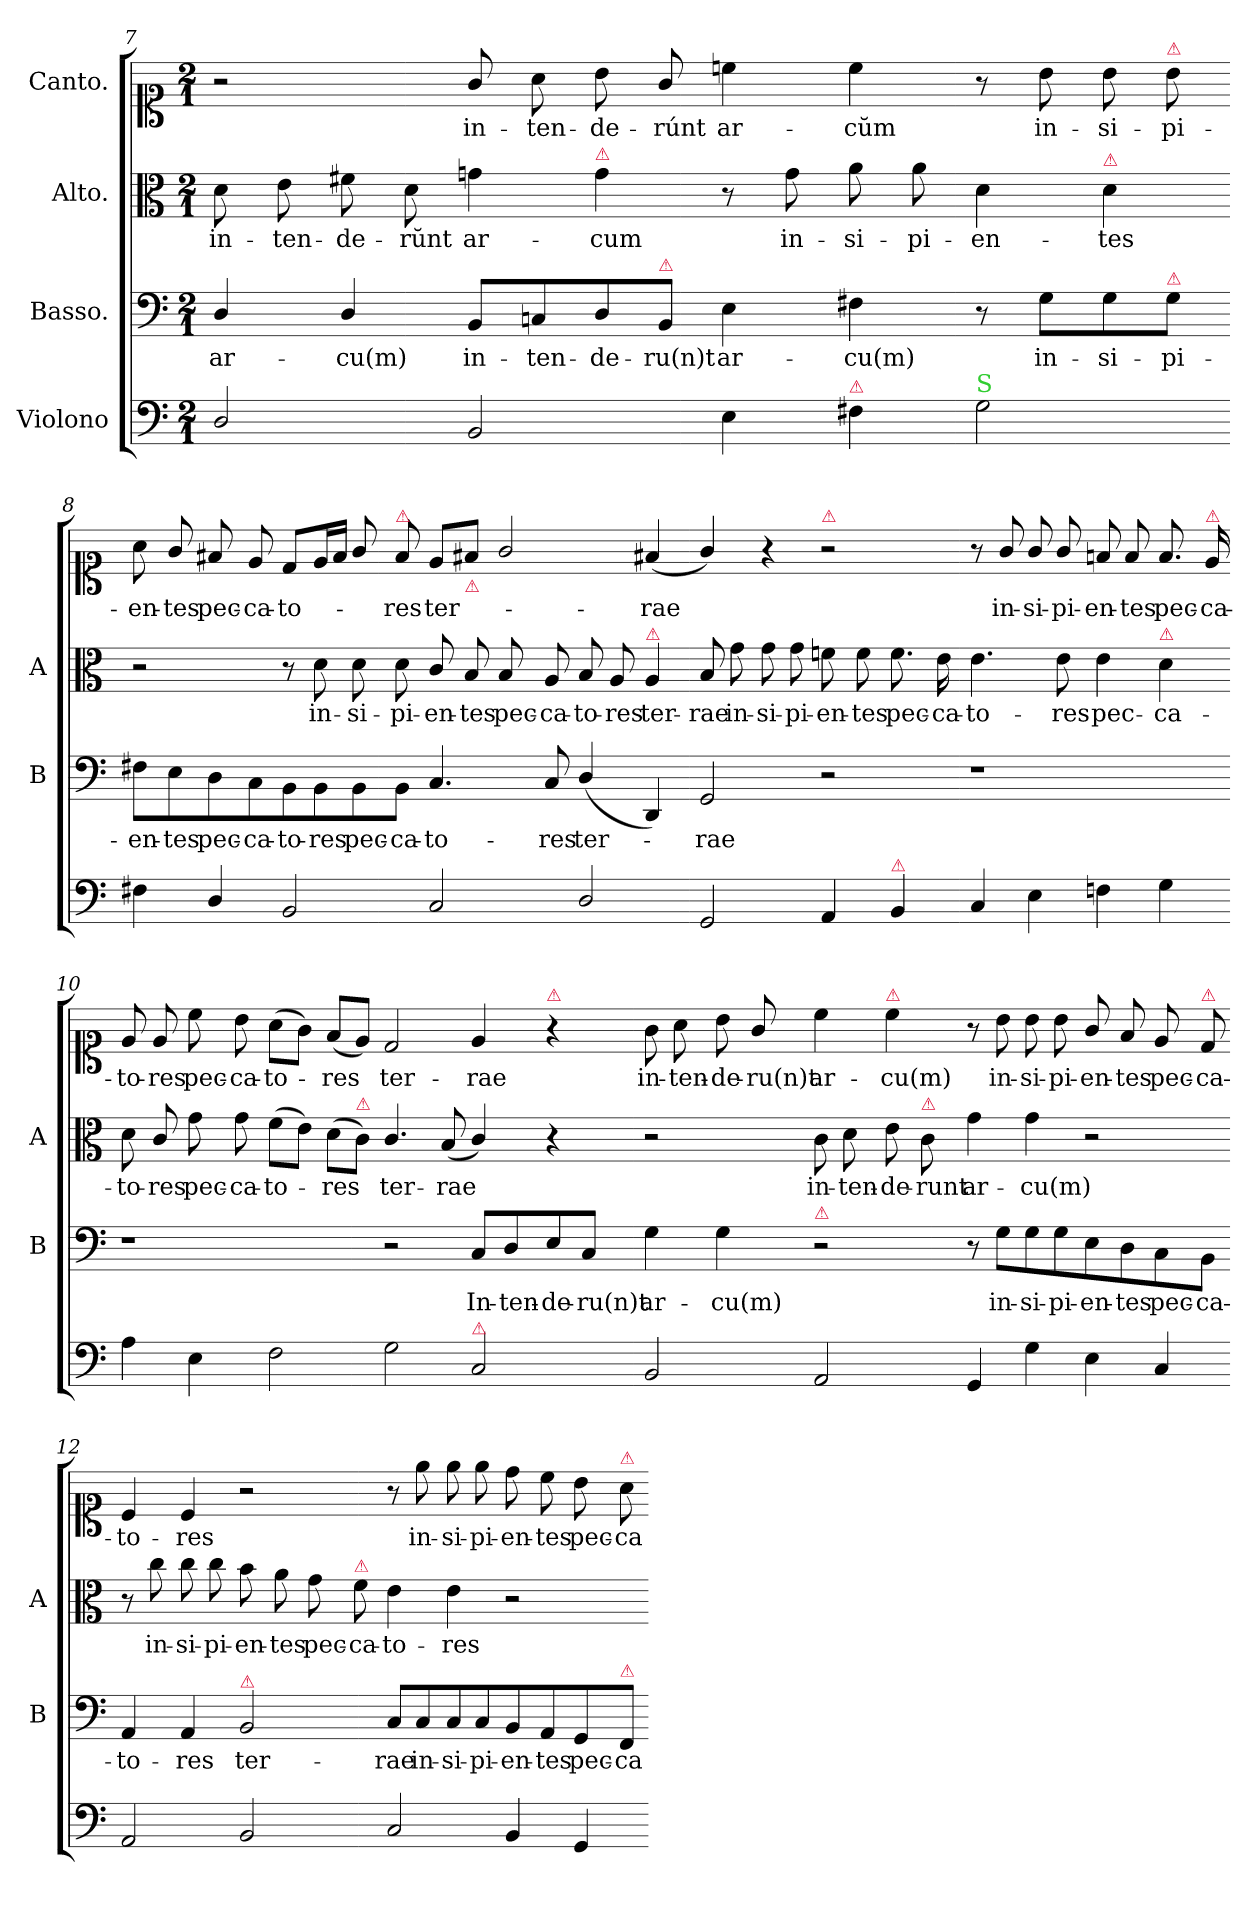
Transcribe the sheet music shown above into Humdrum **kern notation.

**kern	**kern	**text	**kern	**text	**kern	**text
*part4	*part3	*part3	*part2	*part2	*part1	*part1
*staff4	*staff3	*staff3	*staff2	*staff2	*staff1	*staff1
*I"Violono	*I"Basso.	*	*I"Alto.	*	*I"Canto.	*
*	*I'B	*	*I'A	*	*	*
*clefF4	*clefF4	*	*clefC3	*	*clefC1	*
*k[]	*k[]	*	*k[]	*	*k[]	*
*C:	*C:	*	*C:	*	*C:	*
*M2/1	*M2/1	*	*M2/1	*	*M2/1	*
=7	=7	=7	=7	=7	=7	=7
2D/	4D/	ar-	8d\	in-	2r	.
.	.	.	8e\	-ten-	.	.
.	4D/	-cu(m)	8f#X\	-de-	.	.
.	.	.	8d\	-rŭnt	.	.
2BB/	8BB/L	in-	4gn\	ar-	8g/	in-
.	8Cn/	-ten-	.	.	8a\	-ten-
!	!	!	!LO:TX:a:color=crimson:t=⚠	!	!	!
.	8D/	-de-	4g\	-cum	8b\	-de-
!	!LO:TX:a:color=crimson:t=⚠	!	!	!	!	!
.	8BB/J	-ru(n)t	.	.	8g/	-rúnt
4E\	4E\	ar-	8r	.	4ccn\	ar-
.	.	.	8g\	in-	.	.
!LO:TX:a:color=crimson:t=⚠	!	!	!	!	!	!
4F#X\	4F#X\	-cu(m)	8a\	-si-	4cc\	-cŭm
.	.	.	8a\	-pi-	.	.
!LO:TX:a:color=limegreen:t=S	!	!	!	!	!	!
2G\	8r	.	4d\	-en-	8r	.
.	8G\L	in-	.	.	8b\	in-
!	!	!	!LO:TX:a:color=crimson:t=⚠	!	!	!
.	8G\	-si-	4d\	-tes	8b\	-si-
!	!	!	!	!	!LO:TX:a:color=crimson:t=⚠	!
!	!LO:TX:a:color=crimson:t=⚠	!	!	!	!	!
.	8G\J	-pi-	.	.	8b\	-pi-
=8-	=8-	=8-	=8-	=8-	=8-	=8-
4F#X\	8F#X\L	-en-	2r	.	8a\	-en-
.	8E\	-tes	.	.	8g/	-tes
4D/	8D\	pec-	.	.	8f#X/	pec-
.	8C\	-ca-	.	.	8e/	-ca-
2BB/	8BB\	-to-	8r	.	8d/L	-to-
.	8BB\	-res	8d\	in-	16e/L	.
.	.	.	.	.	16f#/JJ	.
.	8BB\	pec-	8d\	-si-	8g/	.
!	!	!	!	!	!LO:TX:a:color=crimson:t=⚠	!
.	8BB\J	-ca-	8d\	-pi-	8f#/	-res
2C/	4.C/	-to-	8c/	-en-	8e/L	ter-
!	!	!	!	!	!LO:TX:b:color=crimson:t=⚠	!
.	.	.	8B/	-tes	8f#X/J	.
.	.	.	8B/	pec-	2g/	.
.	8C/	-res	8A/	-ca-	.	.
2D/	(4D/	ter-	8B/	-to-	.	.
.	.	.	8A/	-res	.	.
!	!	!	!LO:TX:a:color=crimson:t=⚠	!	!	!
.	4DD/)	.	4A/	ter-	(4f#X/	-rae
=9-	=9-	=9-	=9-	=9-	=9-	=9-
2GG/	2GG/	-rae	8B/	-rae	4g/)	.
.	.	.	8g\	in-	.	.
.	.	.	8g\	-si-	4r	.
.	.	.	8g\	-pi-	.	.
!	!	!	!	!	!LO:TX:a:color=crimson:t=⚠	!
4AA/	2r	.	8fn\	-en-	2r	.
.	.	.	8f\	-tes	.	.
!LO:TX:a:color=crimson:t=⚠	!	!	!	!	!	!
4BB/	.	.	8.f\	pec-	.	.
.	.	.	16e\	-ca-	.	.
4C/	1r	.	4.e\	-to-	8r	.
.	.	.	.	.	8g/	in-
4E\	.	.	.	.	8g/	-si-
.	.	.	8e\	-res	8g/	-pi-
4Fn\	.	.	4e\	pec-	8fn/	-en-
.	.	.	.	.	8f/	-tes
!	!	!	!LO:TX:a:color=crimson:t=⚠	!	!	!
4G\	.	.	4d\	-ca-	8.f/	pec-
!	!	!	!	!	!LO:TX:a:color=crimson:t=⚠	!
.	.	.	.	.	16e/	-ca-
=10-	=10-	=10-	=10-	=10-	=10-	=10-
4A\	1r	.	8d\	-to-	8e/	-to-
.	.	.	8c/	-res	8e/	-res
4E\	.	.	8g\	pec-	8cc\	pec-
.	.	.	8g\	-ca-	8b\	-ca-
2F\	.	.	(8f\L	-to-	(8a\L	-to-
.	.	.	8e\J)	.	8g\J)	.
.	.	.	(8d\L	-res	(8f/L	-res
!	!	!	!LO:TX:a:color=crimson:t=⚠	!	!	!
.	.	.	8c\J)	.	8e/J)	.
2G\	2r	.	4.c/	ter-	2d/	ter-
.	.	.	(8B/	-rae	.	.
!LO:TX:a:color=crimson:t=⚠	!	!	!	!	!	!
2C/	8C/L	In-	4c/)	.	4e/	-rae
.	8D/	-ten-	.	.	.	.
!	!	!	!	!	!LO:TX:a:color=crimson:t=⚠	!
.	8E/	-de-	4r	.	4r	.
.	8C/J	-ru(n)t	.	.	.	.
=11-	=11-	=11-	=11-	=11-	=11-	=11-
2BB/	4G\	ar-	2r	.	8g\	in-
.	.	.	.	.	8a\	-ten-
.	4G\	-cu(m)	.	.	8b\	-de-
.	.	.	.	.	8g/	-ru(n)t
!	!LO:TX:a:color=crimson:t=⚠	!	!	!	!	!
2AA/	2r	.	8c\	in-	4cc\	ar-
.	.	.	8d\	-ten-	.	.
!	!	!	!	!	!LO:TX:a:color=crimson:t=⚠	!
.	.	.	8e\	-de-	4cc\	-cu(m)
!	!	!	!LO:TX:a:color=crimson:t=⚠	!	!	!
.	.	.	8c\	-runt	.	.
4GG/	8r	.	4g\	ar-	8r	.
.	8G\L	in-	.	.	8b\	in-
4G\	8G\	-si-	4g\	-cu(m)	8b\	-si-
.	8G\	-pi-	.	.	8b\	-pi-
4E\	8E\	-en-	2r	.	8g/	-en-
.	8D\	-tes	.	.	8f/	-tes
4C/	8C\	pec-	.	.	8e/	pec-
!	!	!	!	!	!LO:TX:a:color=crimson:t=⚠	!
.	8BB\J	-ca-	.	.	8d/	-ca-
=12-	=12-	=12-	=12-	=12-	=12-	=12-
2AA/	4AA/	-to-	8r	.	4c/	-to-
.	.	.	8cc\	in-	.	.
.	4AA/	-res	8cc\	-si-	4c/	-res
.	.	.	8cc\	-pi-	.	.
!	!LO:TX:a:color=crimson:t=⚠	!	!	!	!	!
2BB/	2BB/	ter-	8b\	-en-	2r	.
.	.	.	8a\	-tes	.	.
.	.	.	8g\	pec-	.	.
!	!	!	!LO:TX:a:color=crimson:t=⚠	!	!	!
.	.	.	8f\	-ca-	.	.
2C/	8C/L	-rae	4e\	-to-	8r	.
.	8C/	in-	.	.	8ee\	in-
.	8C/	-si-	4e\	-res	8ee\	-si-
.	8C/	-pi-	.	.	8ee\	-pi-
4BB/	8BB/	-en-	2r	.	8dd\	-en-
.	8AA/	-tes	.	.	8cc\	-tes
4GG/	8GG/	pec-	.	.	8b\	pec-
!	!	!	!	!	!LO:TX:a:color=crimson:t=⚠	!
!	!LO:TX:a:color=crimson:t=⚠	!	!	!	!	!
.	8FF/J	-ca-	.	.	8a\	-ca-
=-	=-	=-	=-	=-	=-	=-
*-	*-	*-	*-	*-	*-	*-
